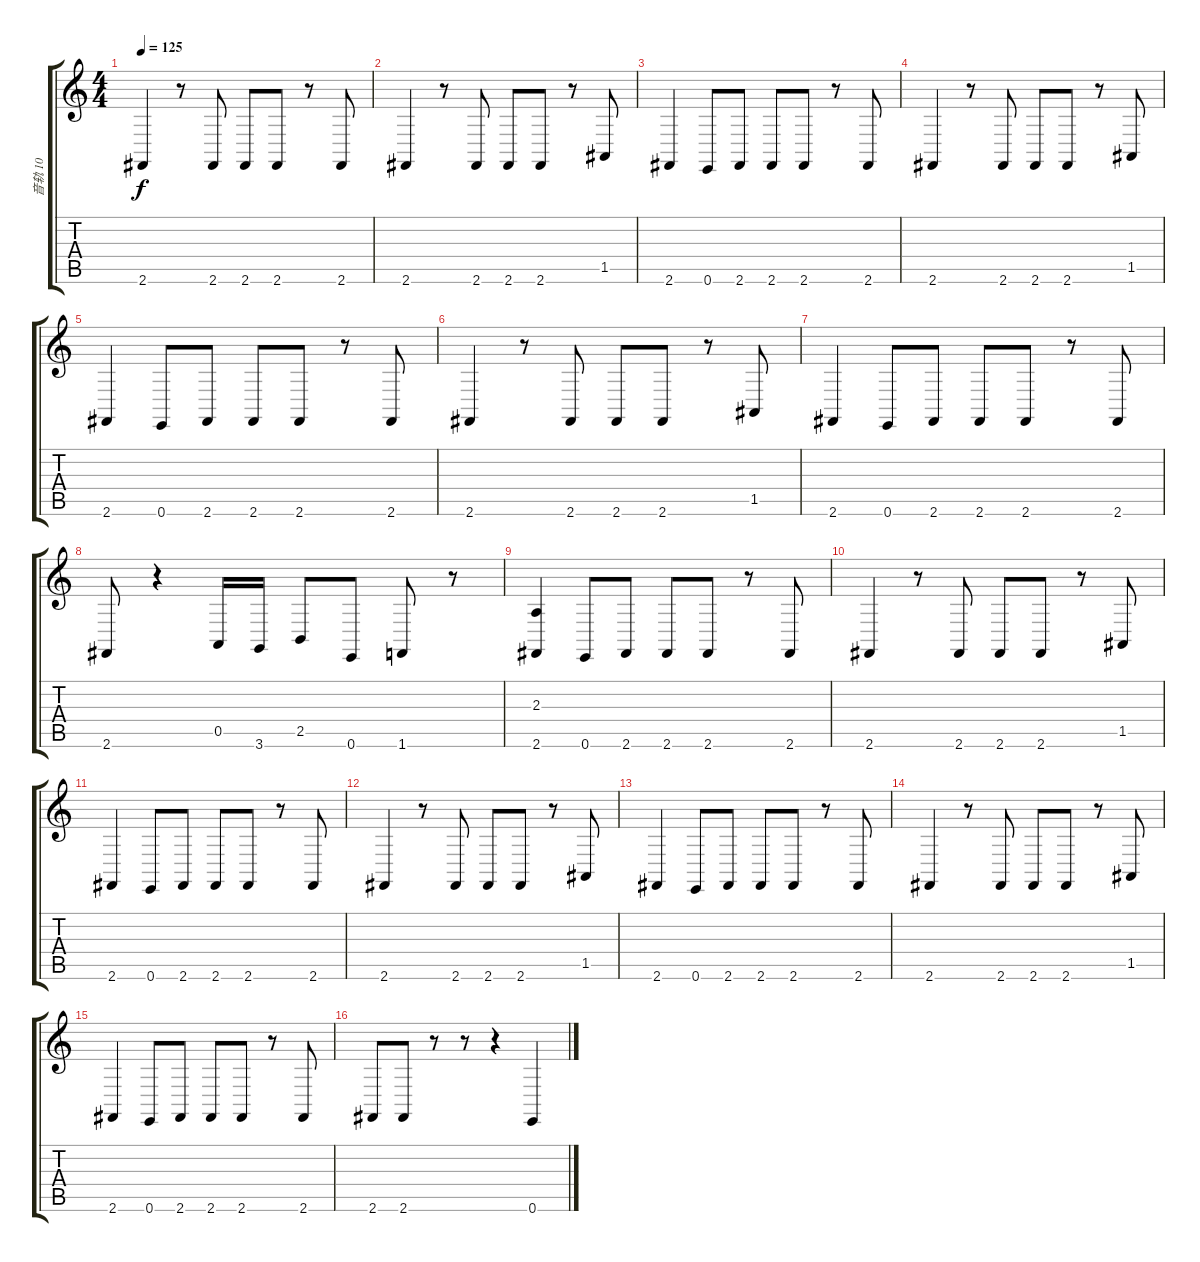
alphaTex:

\track ("音轨 10" "音轨 10") {instrument acousticgrandpiano}
\staff {score tabs}
\tuning (E4 B3 G3 D3 A2 E2) {hide}
\ts (4 4)
\tempo 125
\clef g2
\ks c
2.6.4{dy f instrument acousticgrandpiano} r.8 2.6.8 2.6.8 2.6.8 r.8 2.6.8 |
2.6.4 r.8 2.6.8 2.6.8 2.6.8 r.8 1.5.8 |
2.6.4 0.6.8 2.6.8 2.6.8 2.6.8 r.8 2.6.8 |
2.6.4 r.8 2.6.8 2.6.8 2.6.8 r.8 1.5.8 |
2.6.4 0.6.8 2.6.8 2.6.8 2.6.8 r.8 2.6.8 |
2.6.4 r.8 2.6.8 2.6.8 2.6.8 r.8 1.5.8 |
2.6.4 0.6.8 2.6.8 2.6.8 2.6.8 r.8 2.6.8 |
2.6.8 r.4 0.5.16 3.6.16 2.5.8 0.6.8 1.6.8 r.8 |
(2.3 2.6).4 0.6.8 2.6.8 2.6.8 2.6.8 r.8 2.6.8 |
2.6.4 r.8 2.6.8 2.6.8 2.6.8 r.8 1.5.8 |
2.6.4 0.6.8 2.6.8 2.6.8 2.6.8 r.8 2.6.8 |
2.6.4 r.8 2.6.8 2.6.8 2.6.8 r.8 1.5.8 |
2.6.4 0.6.8 2.6.8 2.6.8 2.6.8 r.8 2.6.8 |
2.6.4 r.8 2.6.8 2.6.8 2.6.8 r.8 1.5.8 |
2.6.4 0.6.8 2.6.8 2.6.8 2.6.8 r.8 2.6.8 |
2.6.8 2.6.8 r.8 r.8 r.4 0.6.4
